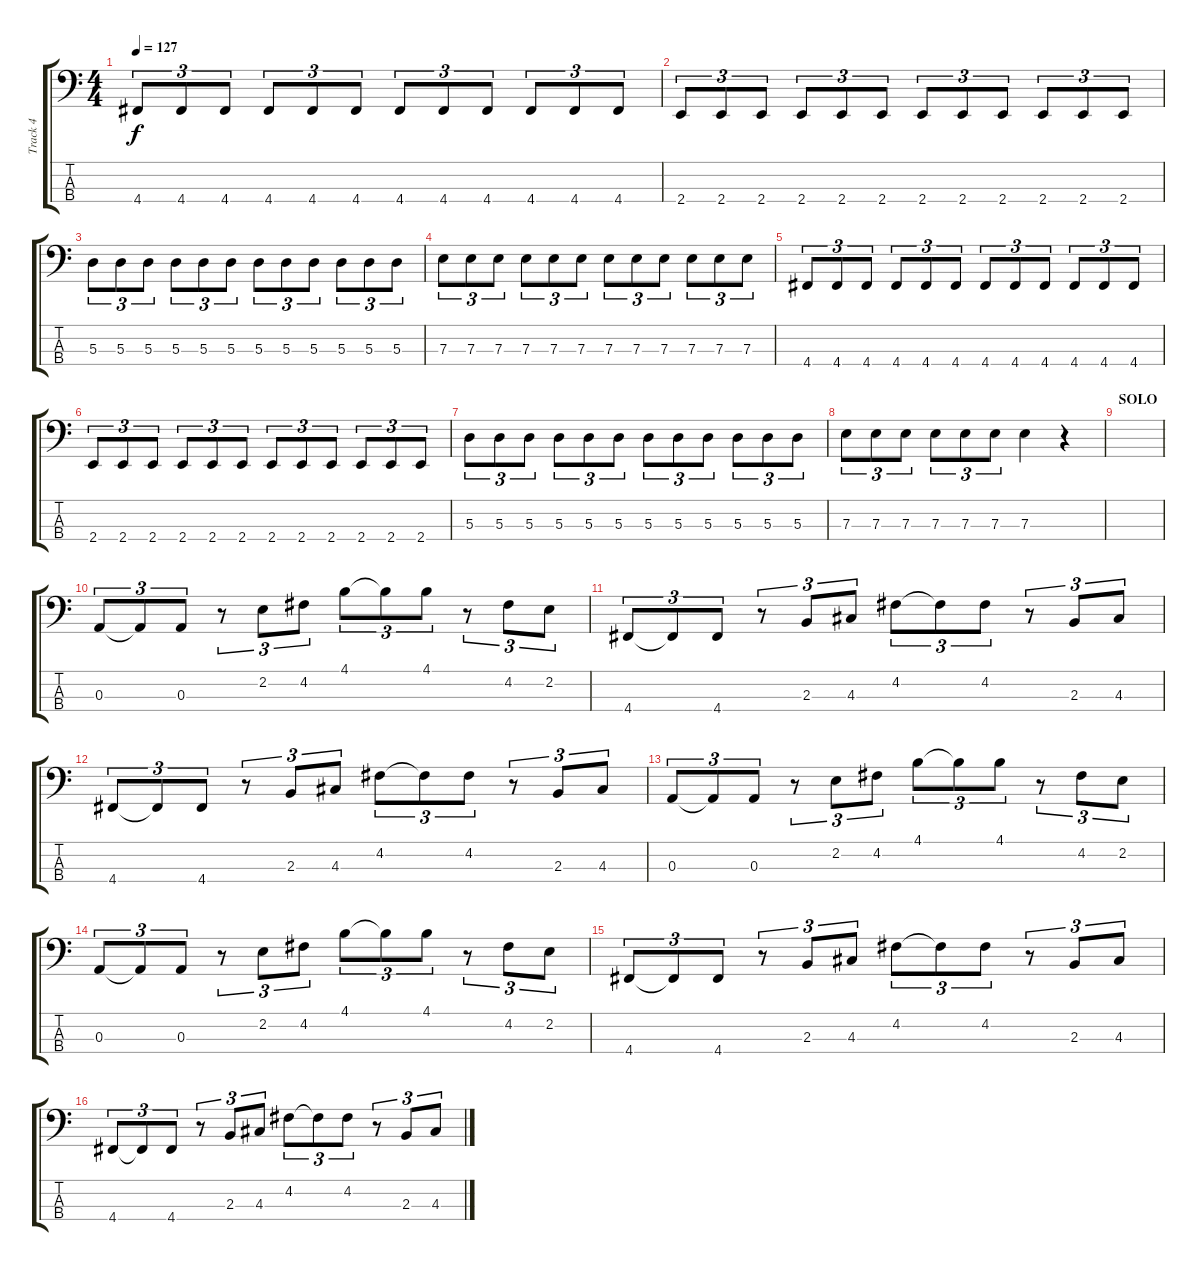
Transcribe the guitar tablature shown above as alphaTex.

\track ("Track 4" "Track 4") {instrument electricbassfinger}
\staff {score tabs}
\tuning (G2 D2 A1 D1) {hide}
\ts (4 4)
\tempo 127
\clef f4
\ks c
4.4.8{tu (3 2) dy f} 4.4.8{tu (3 2)} 4.4.8{tu (3 2)} 4.4.8{tu (3 2)} 4.4.8{tu (3 2)} 4.4.8{tu (3 2)} 4.4.8{tu (3 2)} 4.4.8{tu (3 2)} 4.4.8{tu (3 2)} 4.4.8{tu (3 2)} 4.4.8{tu (3 2)} 4.4.8{tu (3 2)} |
2.4.8{tu (3 2)} 2.4.8{tu (3 2)} 2.4.8{tu (3 2)} 2.4.8{tu (3 2)} 2.4.8{tu (3 2)} 2.4.8{tu (3 2)} 2.4.8{tu (3 2)} 2.4.8{tu (3 2)} 2.4.8{tu (3 2)} 2.4.8{tu (3 2)} 2.4.8{tu (3 2)} 2.4.8{tu (3 2)} |
5.3.8{tu (3 2)} 5.3.8{tu (3 2)} 5.3.8{tu (3 2)} 5.3.8{tu (3 2)} 5.3.8{tu (3 2)} 5.3.8{tu (3 2)} 5.3.8{tu (3 2)} 5.3.8{tu (3 2)} 5.3.8{tu (3 2)} 5.3.8{tu (3 2)} 5.3.8{tu (3 2)} 5.3.8{tu (3 2)} |
7.3.8{tu (3 2)} 7.3.8{tu (3 2)} 7.3.8{tu (3 2)} 7.3.8{tu (3 2)} 7.3.8{tu (3 2)} 7.3.8{tu (3 2)} 7.3.8{tu (3 2)} 7.3.8{tu (3 2)} 7.3.8{tu (3 2)} 7.3.8{tu (3 2)} 7.3.8{tu (3 2)} 7.3.8{tu (3 2)} |
4.4.8{tu (3 2)} 4.4.8{tu (3 2)} 4.4.8{tu (3 2)} 4.4.8{tu (3 2)} 4.4.8{tu (3 2)} 4.4.8{tu (3 2)} 4.4.8{tu (3 2)} 4.4.8{tu (3 2)} 4.4.8{tu (3 2)} 4.4.8{tu (3 2)} 4.4.8{tu (3 2)} 4.4.8{tu (3 2)} |
2.4.8{tu (3 2)} 2.4.8{tu (3 2)} 2.4.8{tu (3 2)} 2.4.8{tu (3 2)} 2.4.8{tu (3 2)} 2.4.8{tu (3 2)} 2.4.8{tu (3 2)} 2.4.8{tu (3 2)} 2.4.8{tu (3 2)} 2.4.8{tu (3 2)} 2.4.8{tu (3 2)} 2.4.8{tu (3 2)} |
5.3.8{tu (3 2)} 5.3.8{tu (3 2)} 5.3.8{tu (3 2)} 5.3.8{tu (3 2)} 5.3.8{tu (3 2)} 5.3.8{tu (3 2)} 5.3.8{tu (3 2)} 5.3.8{tu (3 2)} 5.3.8{tu (3 2)} 5.3.8{tu (3 2)} 5.3.8{tu (3 2)} 5.3.8{tu (3 2)} |
7.3.8{tu (3 2)} 7.3.8{tu (3 2)} 7.3.8{tu (3 2)} 7.3.8{tu (3 2)} 7.3.8{tu (3 2)} 7.3.8{tu (3 2)} 7.3.4 r.4 |
\section ("" "SOLO")
|
0.3.8{tu (3 2)} 0.3{t}.8{tu (3 2)} 0.3.8{tu (3 2)} r.8{tu (3 2)} 2.2.8{tu (3 2)} 4.2.8{tu (3 2)} 4.1.8{tu (3 2)} 4.1{t}.8{tu (3 2)} 4.1.8{tu (3 2)} r.8{tu (3 2)} 4.2.8{tu (3 2)} 2.2.8{tu (3 2)} |
4.4.8{tu (3 2)} 4.4{t}.8{tu (3 2)} 4.4.8{tu (3 2)} r.8{tu (3 2)} 2.3.8{tu (3 2)} 4.3.8{tu (3 2)} 4.2.8{tu (3 2)} 4.2{t}.8{tu (3 2)} 4.2.8{tu (3 2)} r.8{tu (3 2)} 2.3.8{tu (3 2)} 4.3.8{tu (3 2)} |
4.4.8{tu (3 2)} 4.4{t}.8{tu (3 2)} 4.4.8{tu (3 2)} r.8{tu (3 2)} 2.3.8{tu (3 2)} 4.3.8{tu (3 2)} 4.2.8{tu (3 2)} 4.2{t}.8{tu (3 2)} 4.2.8{tu (3 2)} r.8{tu (3 2)} 2.3.8{tu (3 2)} 4.3.8{tu (3 2)} |
0.3.8{tu (3 2)} 0.3{t}.8{tu (3 2)} 0.3.8{tu (3 2)} r.8{tu (3 2)} 2.2.8{tu (3 2)} 4.2.8{tu (3 2)} 4.1.8{tu (3 2)} 4.1{t}.8{tu (3 2)} 4.1.8{tu (3 2)} r.8{tu (3 2)} 4.2.8{tu (3 2)} 2.2.8{tu (3 2)} |
0.3.8{tu (3 2)} 0.3{t}.8{tu (3 2)} 0.3.8{tu (3 2)} r.8{tu (3 2)} 2.2.8{tu (3 2)} 4.2.8{tu (3 2)} 4.1.8{tu (3 2)} 4.1{t}.8{tu (3 2)} 4.1.8{tu (3 2)} r.8{tu (3 2)} 4.2.8{tu (3 2)} 2.2.8{tu (3 2)} |
4.4.8{tu (3 2)} 4.4{t}.8{tu (3 2)} 4.4.8{tu (3 2)} r.8{tu (3 2)} 2.3.8{tu (3 2)} 4.3.8{tu (3 2)} 4.2.8{tu (3 2)} 4.2{t}.8{tu (3 2)} 4.2.8{tu (3 2)} r.8{tu (3 2)} 2.3.8{tu (3 2)} 4.3.8{tu (3 2)} |
4.4.8{tu (3 2)} 4.4{t}.8{tu (3 2)} 4.4.8{tu (3 2)} r.8{tu (3 2)} 2.3.8{tu (3 2)} 4.3.8{tu (3 2)} 4.2.8{tu (3 2)} 4.2{t}.8{tu (3 2)} 4.2.8{tu (3 2)} r.8{tu (3 2)} 2.3.8{tu (3 2)} 4.3.8{tu (3 2)}
